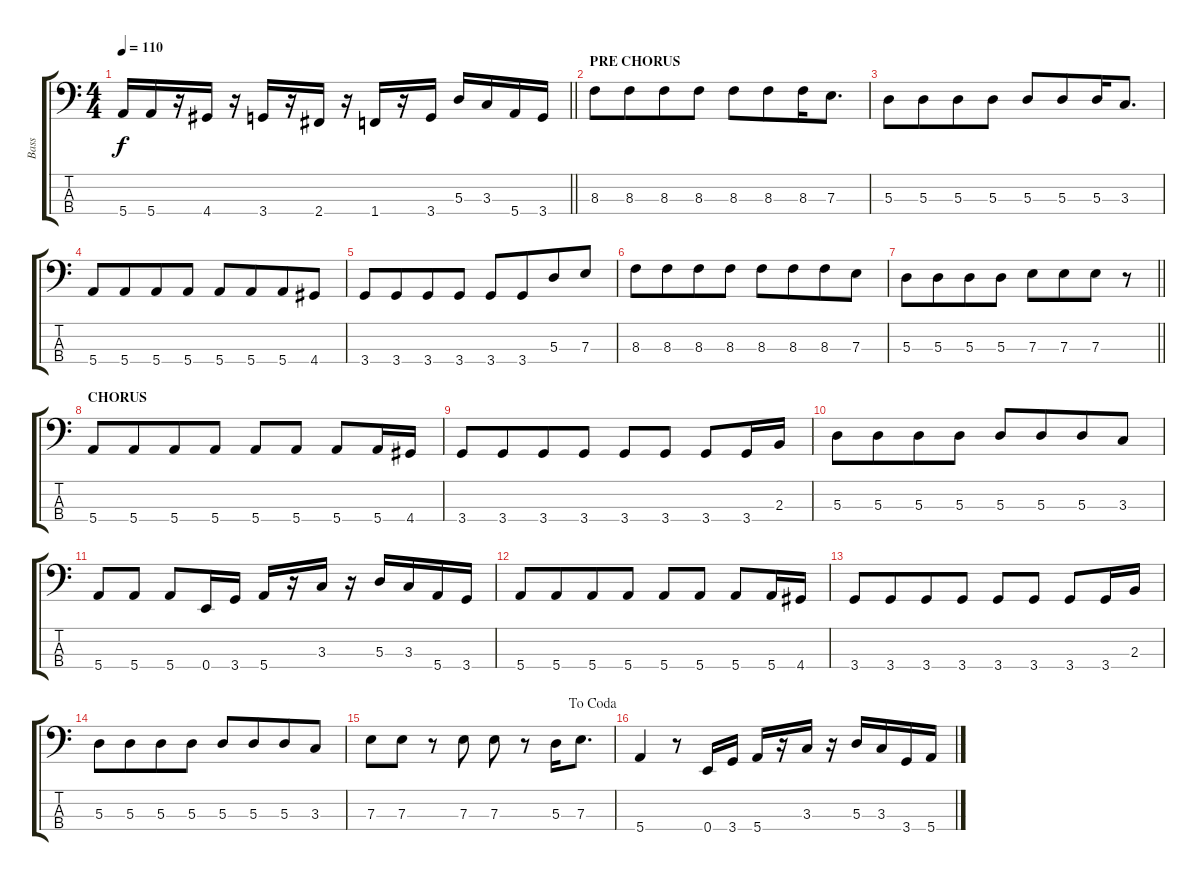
\track ("Bass" "Bass") {instrument electricbasspick}
\staff {score tabs}
\tuning (G2 D2 A1 E1) {hide}
\ts (4 4)
\tempo 110
\clef f4
\barLineRight lightlight
\ks aminor
5.4.16{dy f} 5.4.16 r.16 4.4.16 r.16 3.4.16 r.16 2.4.16 r.16 1.4.16 r.16 3.4.16 5.3.16 3.3.16 5.4.16 3.4.16 |
\section ("" "PRE CHORUS")
8.3.8 8.3.8{beam merge} 8.3.8 8.3.8 8.3.8 8.3.8{beam merge} 8.3.16 7.3.8{d} |
5.3.8 5.3.8{beam merge} 5.3.8 5.3.8 5.3.8 5.3.8{beam merge} 5.3.16 3.3.8{d} |
5.4.8 5.4.8{beam merge} 5.4.8 5.4.8 5.4.8 5.4.8{beam merge} 5.4.8 4.4.8 |
3.4.8 3.4.8{beam merge} 3.4.8 3.4.8 3.4.8 3.4.8{beam merge} 5.3.8 7.3.8 |
8.3.8 8.3.8{beam merge} 8.3.8 8.3.8 8.3.8 8.3.8{beam merge} 8.3.8 7.3.8 |
\barLineRight lightlight
5.3.8 5.3.8{beam merge} 5.3.8 5.3.8 7.3.8 7.3.8{beam merge} 7.3.8 r.8 |
\section ("" "CHORUS")
5.4.8 5.4.8{beam merge} 5.4.8 5.4.8 5.4.8 5.4.8 5.4.8 5.4.16 4.4.16 |
3.4.8 3.4.8{beam merge} 3.4.8 3.4.8 3.4.8 3.4.8 3.4.8 3.4.16 2.3.16 |
5.3.8 5.3.8{beam merge} 5.3.8 5.3.8 5.3.8 5.3.8{beam merge} 5.3.8 3.3.8 |
5.4.8 5.4.8 5.4.8 0.4.16 3.4.16 5.4.16 r.16 3.3.16 r.16 5.3.16 3.3.16 5.4.16 3.4.16 |
5.4.8 5.4.8{beam merge} 5.4.8 5.4.8 5.4.8 5.4.8 5.4.8 5.4.16 4.4.16 |
3.4.8 3.4.8{beam merge} 3.4.8 3.4.8 3.4.8 3.4.8 3.4.8 3.4.16 2.3.16 |
5.3.8 5.3.8{beam merge} 5.3.8 5.3.8 5.3.8 5.3.8{beam merge} 5.3.8 3.3.8 |
\jump dacoda
7.3.8 7.3.8 r.8 7.3.8 7.3.8 r.8 5.3.16 7.3.8{d} |
5.4.4 r.8 0.4.16 3.4.16 5.4.16 r.16 3.3.16 r.16 5.3.16 3.3.16 3.4.16 5.4.16
